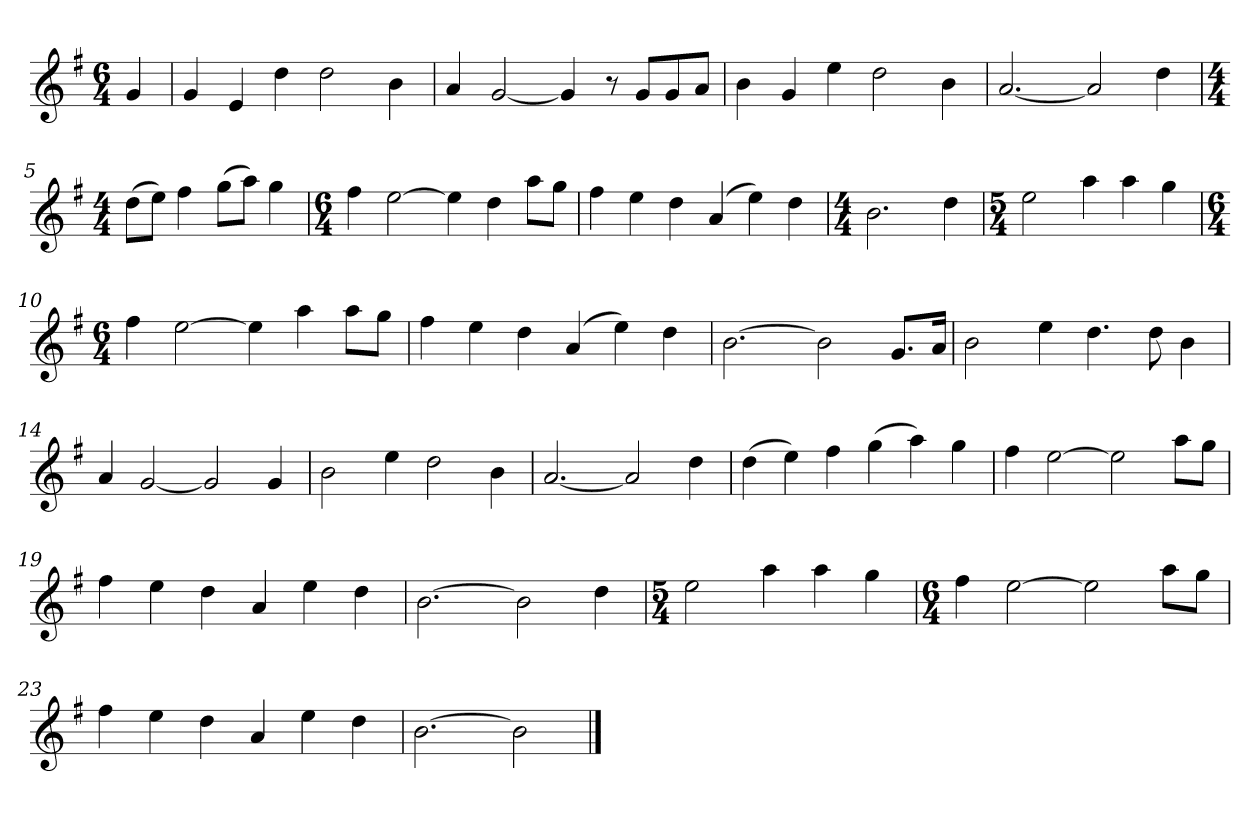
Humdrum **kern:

**kern
*part1
*staff1
*k[f#]
*M6/4
*MM120
=
4g
=1
4g
4e
4dd
2dd
4b
=2
4a
[2g
4g]
8r
8gL
8g
8aJ
=3
4b
4g
4ee
2dd
4b
=4
[2.a
2a]
4dd
=5
*M4/4
(8ddL
8eeJ)
4ff#
(8ggL
8aaJ)
4gg
=6
*M6/4
4ff#
[2ee
4ee]
4dd
8aaL
8ggJ
=7
4ff#
4ee
4dd
(4a
4ee)
4dd
=8
*M4/4
2.b
4dd
=9
*M5/4
2ee
4aa
4aa
4gg
=10
*M6/4
4ff#
[2ee
4ee]
4aa
8aaL
8ggJ
=11
4ff#
4ee
4dd
(4a
4ee)
4dd
=12
[2.b
2b]
8.gL
16aJk
=13
2b
4ee
4.dd
8dd
4b
=14
4a
[2g
2g]
4g
=15
2b
4ee
2dd
4b
=16
[2.a
2a]
4dd
=17
(4dd
4ee)
4ff#
(4gg
4aa)
4gg
=18
4ff#
[2ee
2ee]
8aaL
8ggJ
=19
4ff#
4ee
4dd
4a
4ee
4dd
=20
[2.b
2b]
4dd
=21
*M5/4
2ee
4aa
4aa
4gg
=22
*M6/4
4ff#
[2ee
2ee]
8aaL
8ggJ
=23
4ff#
4ee
4dd
4a
4ee
4dd
=24
[2.b
2b]
==
*-
